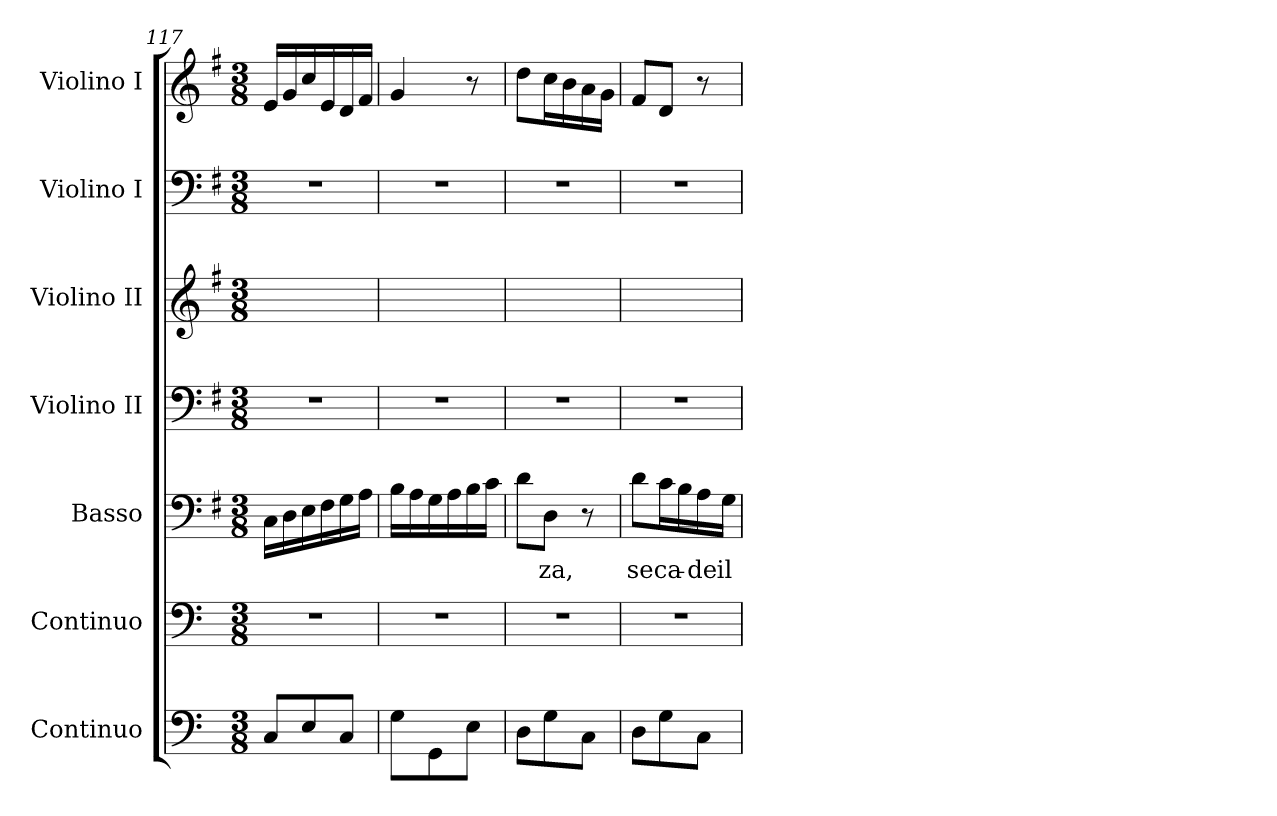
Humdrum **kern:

**kern	**kern	**kern	**text	**kern	**kern	**kern	**kern
*part7	*part6	*part5	*part5	*part4	*part3	*part2	*part1
*staff7	*staff6	*staff5	*staff5	*staff4	*staff3	*staff2	*staff1
*I"Continuo	*I"Continuo	*I"Basso	*	*I"Violino II	*I"Violino II	*I"Violino I	*I"Violino I
*	*	*I'B.	*	*I'Vln. II	*I'Vln. II	*I'Vln. I	*I'Vln. I
*clefF4	*clefF4	*clefF4	*	*clefF4	*clefG2	*clefF4	*clefG2
*k[]	*k[]	*k[f#]	*	*k[f#]	*k[f#]	*k[f#]	*k[f#]
*a:	*a:	*e:	*	*e:	*e:	*e:	*e:
*M3/8	*M3/8	*M3/8	*	*M3/8	*M3/8	*M3/8	*M3/8
=117	=117	=117	=117	=117	=117	=117	=117
!	!LO:N:vis=1	!	!	!LO:N:vis=1	!	!LO:N:vis=1	!
8Ci/L	4.r	16Ci\LL	.	4.r	16ei/LLyy	4.r	16ei/LL
.	.	16Di\	.	.	16gi/yy	.	16gi/
8Ei/	.	16Ei\	.	.	16cci/yy	.	16cci/
.	.	16F#i\	.	.	16ei/yy	.	16ei/
8Ci/J	.	16Gi\	.	.	16di/yy	.	16di/
.	.	16Ai\JJ	.	.	16f#i/JJyy	.	16f#i/JJ
=118	=118	=118	=118	=118	=118	=118	=118
!	!LO:N:vis=1	!	!	!LO:N:vis=1	!	!LO:N:vis=1	!
8Gi\L	4.r	16Bi\LL	.	4.r	4gi/yy	4.r	4gi/
.	.	16Ai\	.	.	.	.	.
8GGi\	.	16Gi\	.	.	.	.	.
.	.	16Ai\	.	.	.	.	.
8Ei\J	.	16Bi\	.	.	8ryy	.	8r
.	.	16ci\JJ	.	.	.	.	.
=119	=119	=119	=119	=119	=119	=119	=119
!	!LO:N:vis=1	!	!	!LO:N:vis=1	!	!LO:N:vis=1	!
8Di\L	4.r	8di\L	.	4.r	8ddi\Lyy	4.r	8ddi\L
!	!	!	!LO:LY:b:color=#000000	!	!	!	!
8Gi\	.	8Di\J	-za,	.	16cci\Lyy	.	16cci\L
.	.	.	.	.	16bi\yy	.	16bi\
8Ci\J	.	8r	.	.	16ai\yy	.	16ai\
.	.	.	.	.	16gi\JJyy	.	16gi\JJ
=120	=120	=120	=120	=120	=120	=120	=120
!	!LO:N:vis=1	!	!	!	!	!	!
!	!	!	!LO:LY:b:color=#000000	!LO:N:vis=1	!	!LO:N:vis=1	!
8Di\L	4.r	8di\L	se	4.r	8f#i/Lyy	4.r	8f#i/L
!	!	!	!LO:LY:b:color=#000000	!	!	!	!
8Gi\	.	16ci\L	ca-	.	8di/Jyy	.	8di/J
.	.	16Bi\	.	.	.	.	.
!	!	!	!LO:LY:b:color=#000000	!	!	!	!
8Ci\J	.	16Ai\	-de	.	8ryy	.	8r
!	!	!	!LO:LY:b:color=#000000	!	!	!	!
.	.	16Gi\JJ	il	.	.	.	.
=	=	=	=	=	=	=	=
*-	*-	*-	*-	*-	*-	*-	*-
